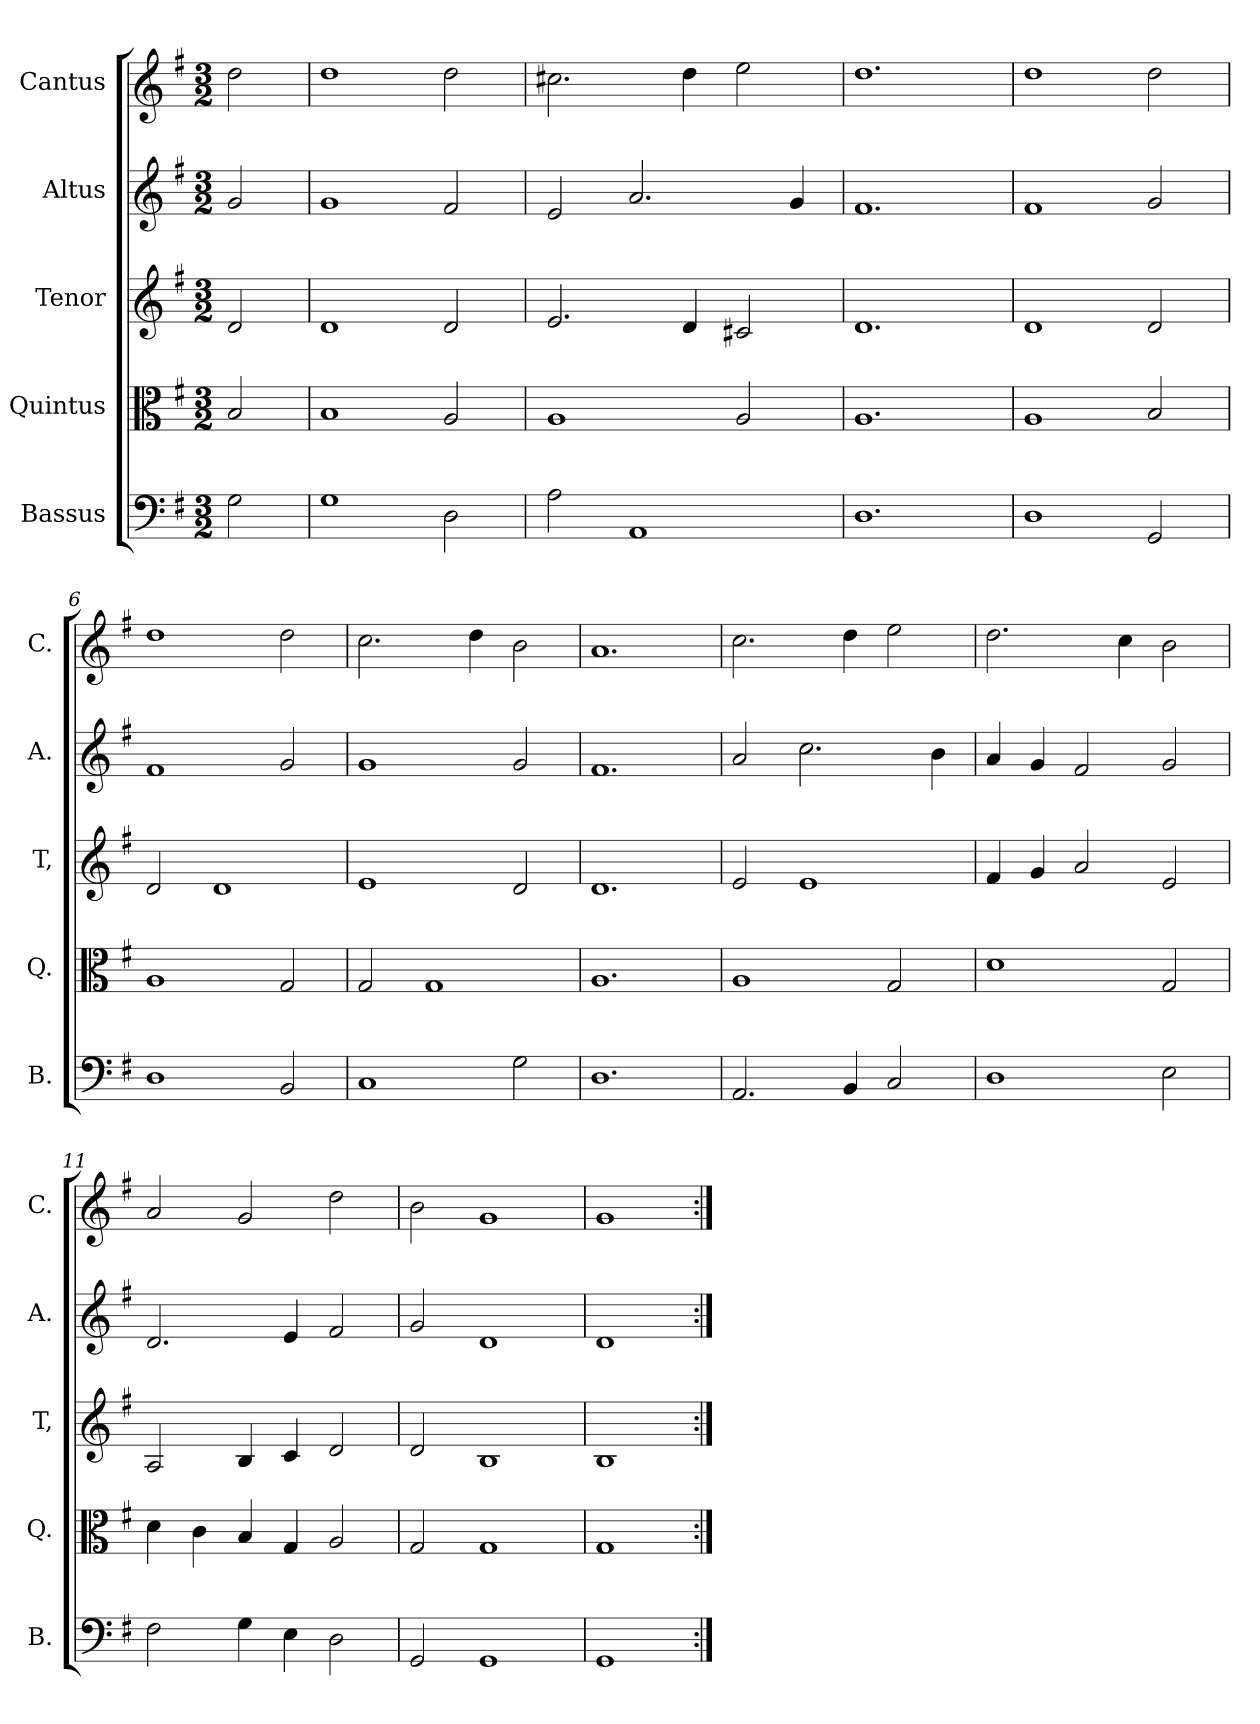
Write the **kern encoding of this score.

**kern	**kern	**kern	**kern	**kern
*part5	*part4	*part3	*part2	*part1
*staff5	*staff4	*staff3	*staff2	*staff1
*I"Bassus	*I"Quintus	*I"Tenor	*I"Altus	*I"Cantus
*I'B.	*I'Q.	*I'T,	*I'A.	*I'C.
*clefF4	*clefC3	*clefG2	*clefG2	*clefG2
*k[f#]	*k[f#]	*k[f#]	*k[f#]	*k[f#]
*G:	*G:	*G:	*G:	*G:
*M3/2	*M3/2	*M3/2	*M3/2	*M3/2
=1	=1	=1	=1	=1
2G\	2B/	2d/	2g/	2dd\
=2	=2	=2	=2	=2
1G\	1B/	1d/	1g/	1dd\
2D\	2A/	2d/	2f#/	2dd\
=3	=3	=3	=3	=3
2A\	1A/	2.e/	2e/	2.cc#X\
1AA/	.	.	2.a/	.
.	.	4d/	.	4dd\
.	2A/	2c#X/	.	2ee\
.	.	.	4g/	.
=4	=4	=4	=4	=4
1.D\	1.A/	1.d/	1.f#/	1.dd\
=5	=5	=5	=5	=5
1D\	1A/	1d/	1f#/	1dd\
2GG/	2B/	2d/	2g/	2dd\
=6	=6	=6	=6	=6
1D\	1A/	2d/	1f#/	1dd\
.	.	1d/	.	.
2BB/	2G/	.	2g/	2dd\
=7	=7	=7	=7	=7
1C/	2G/	1e/	1g/	2.cc\
.	1G/	.	.	.
.	.	.	.	4dd\
2G\	.	2d/	2g/	2b\
=8	=8	=8	=8	=8
1.D\	1.A/	1.d/	1.f#/	1.a/
=9	=9	=9	=9	=9
2.AA/	1A/	2e/	2a/	2.cc\
.	.	1e/	2.cc\	.
4BB/	.	.	.	4dd\
2C/	2G/	.	.	2ee\
.	.	.	4b\	.
=10	=10	=10	=10	=10
1D\	1d\	4f#/	4a/	2.dd\
.	.	4g/	4g/	.
.	.	2a/	2f#/	.
.	.	.	.	4cc\
2E\	2G/	2e/	2g/	2b\
=11	=11	=11	=11	=11
2F#\	4d\	2A/	2.d/	2a/
.	4c\	.	.	.
4G\	4B/	4B/	.	2g/
4E\	4G/	4c/	4e/	.
2D\	2A/	2d/	2f#/	2dd\
!!LO:LB:g=z
=12	=12	=12	=12	=12
2GG/	2G/	2d/	2g/	2b\
1GG/	1G/	1B/	1d/	1g/
=13	=13	=13	=13	=13
1GG/	1G/	1B/	1d/	1g/
=:|!	=:|!	=:|!	=:|!	=:|!
*-	*-	*-	*-	*-
